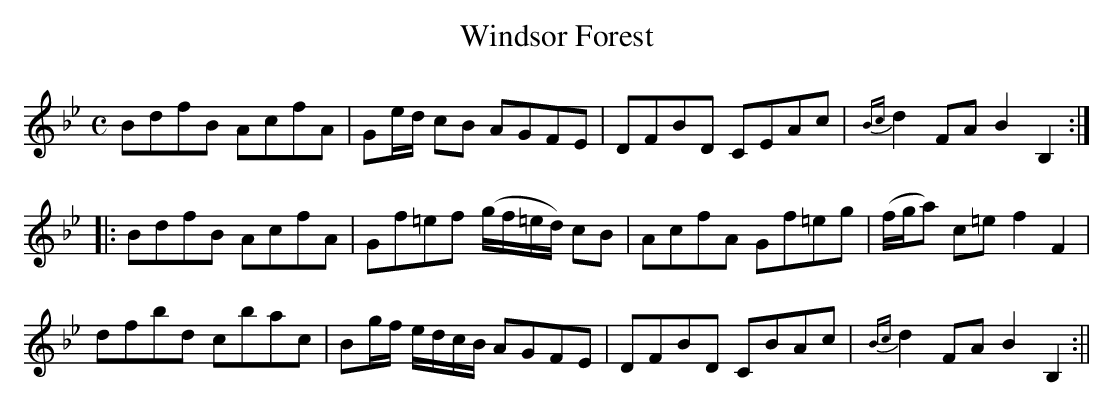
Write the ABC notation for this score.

X:1
T:Windsor Forest
M:C
L:1/8
K:Bb
BdfB AcfA|Ge/d/ cB AGFE|DFBD CEAc|{Bc}d2 FA B2 B,2:|
|:BdfB AcfA|Gf=ef (g/f/=e/d/) cB|AcfA Gf=eg|(f/g/a) c=e f2 F2|
dfbd cbac|Bg/f/ e/d/c/B/ AGFE|DFBD CBAc|{Bc}d2 FA B2 B,2:||
